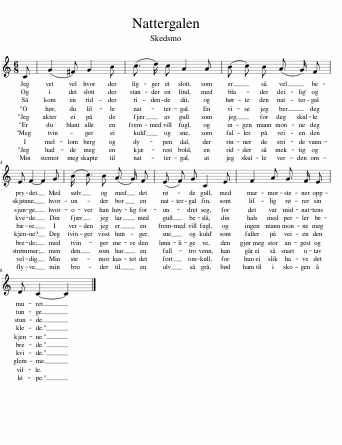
X:1
L:1/8
M:6/8
I:linebreak $
K:C
V:1 treble
V:1
 C | (G2 ^F) G2 B | (c3/2 d/) c A2 A | (B c) B (A3/2 G/) F |$ E F2- F2 G | %5
 (B/ c3/2) B (A3/2 G/) F | (E F) G C2 E | F2 A G3/2 F/ E |$ D C2- C2 |] %9
